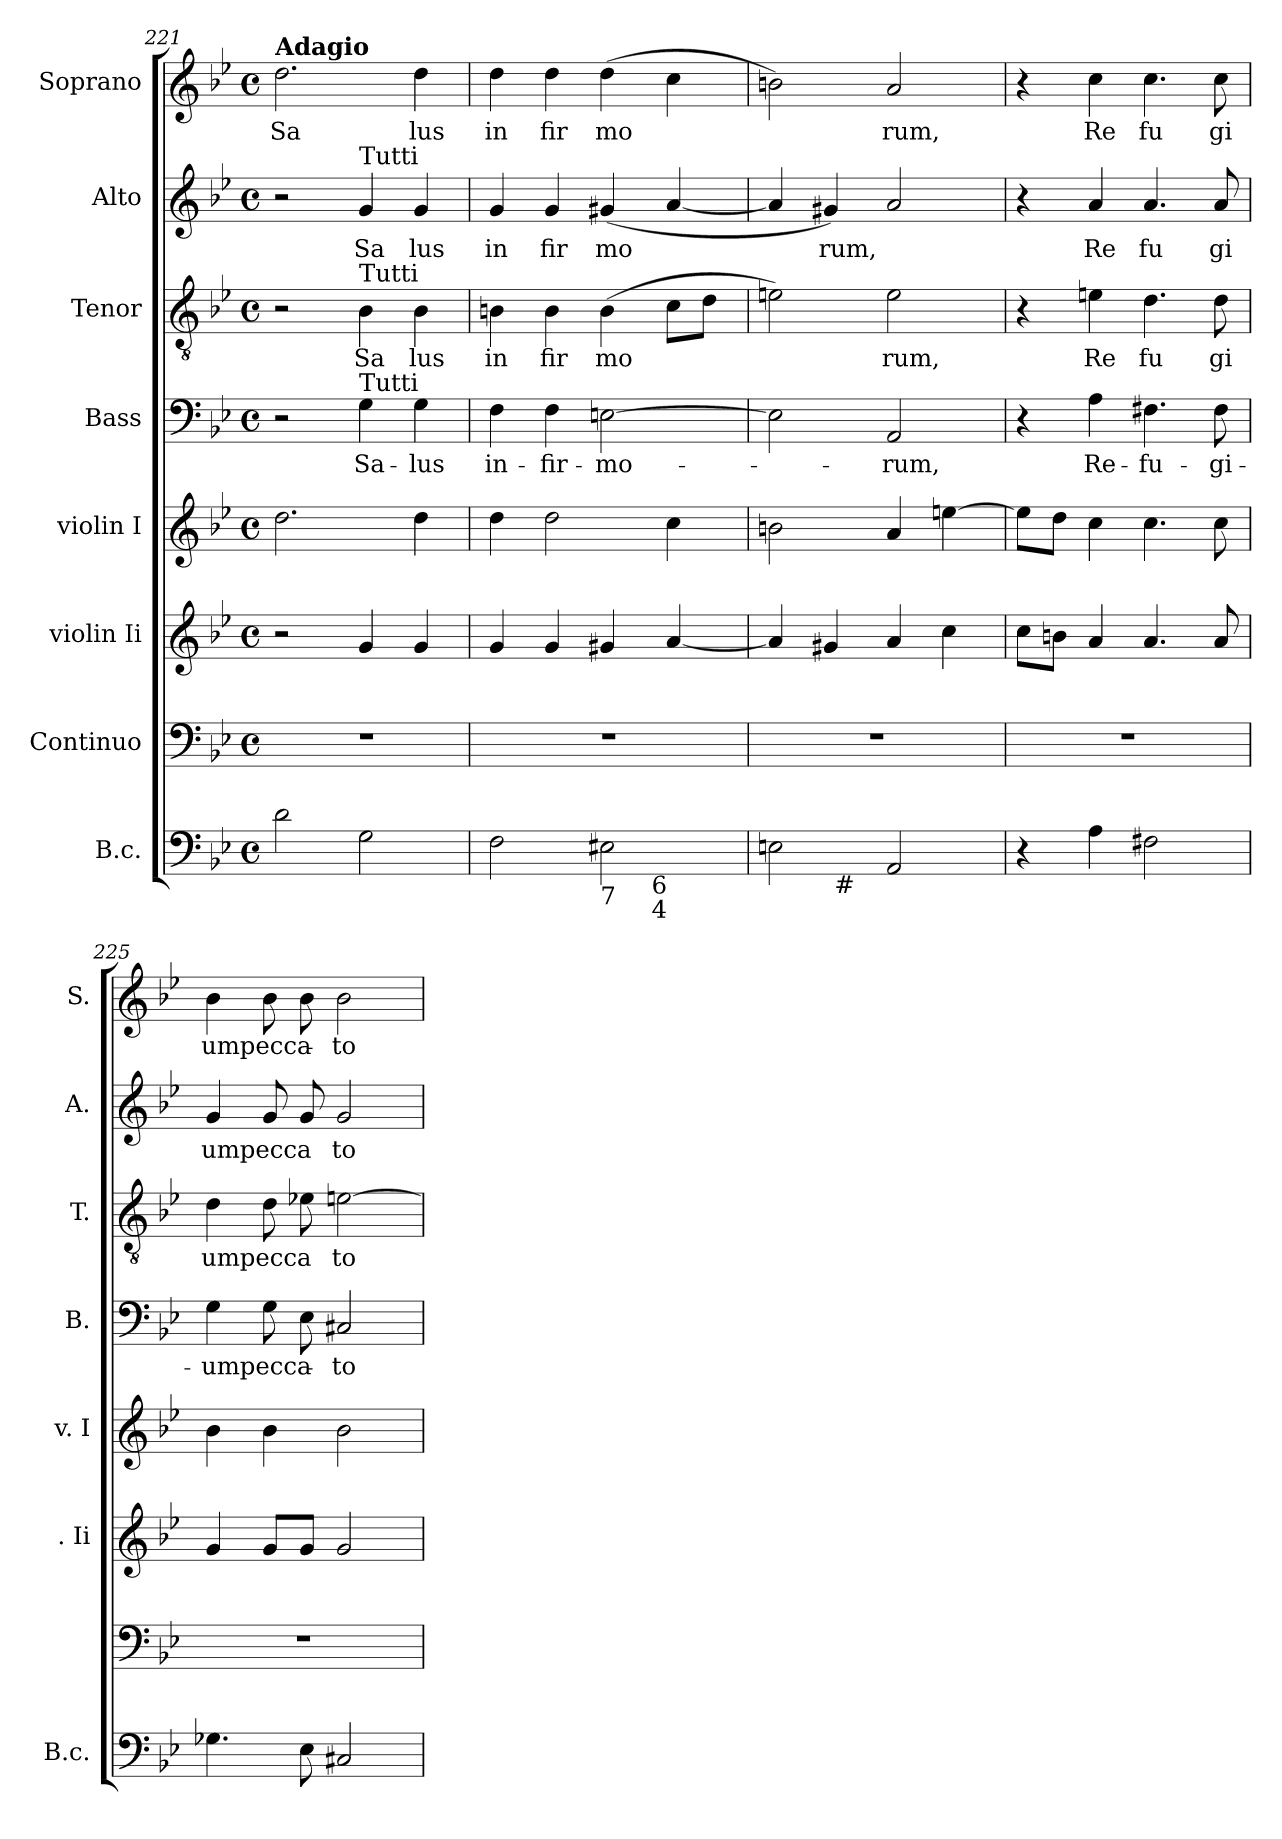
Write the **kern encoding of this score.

**kern	**kern	**kern	**kern	**kern	**text	**kern	**text	**kern	**text	**kern	**text
*part8	*part7	*part6	*part5	*part4	*part4	*part3	*part3	*part2	*part2	*part1	*part1
*staff8	*staff7	*staff6	*staff5	*staff4	*staff4	*staff3	*staff3	*staff2	*staff2	*staff1	*staff1
*I"B.c.	*I"Continuo	*I"violin Ii	*I"violin I	*I"Bass	*	*I"Tenor	*	*I"Alto	*	*I"Soprano	*
*I'B.c.	*	*I'. Ii	*I'v. I	*I'B.	*	*I'T.	*	*I'A.	*	*I'S.	*
*clefF4	*clefF4	*clefG2	*clefG2	*clefF4	*	*clefGv2	*	*clefG2	*	*clefG2	*
*k[b-e-]	*k[b-e-]	*k[b-e-]	*k[b-e-]	*k[b-e-]	*	*k[b-e-]	*	*k[b-e-]	*	*k[b-e-]	*
*B-:	*B-:	*B-:	*B-:	*B-:	*	*B-:	*	*B-:	*	*B-:	*
*M4/4	*M4/4	*M4/4	*M4/4	*M4/4	*	*M4/4	*	*M4/4	*	*M4/4	*
*met(c)	*met(c)	*met(c)	*met(c)	*met(c)	*	*met(c)	*	*met(c)	*	*met(c)	*
=221	=221	=221	=221	=221	=221	=221	=221	=221	=221	=221	=221
!	!	!	!	!	!	!	!	!	!	!LO:TX:a:B:t=Adagio	!
!	!	!	!	!	!	!	!	!	!	!	!LO:LY:b:cj
2d\	1r	2r	2.dd\	2r	.	2r	.	2r	.	2.dd\	Sa
!	!	!	!	!	!	!	!	!LO:TX:a:t=Tutti	!	!	!
!	!	!	!	!	!	!LO:TX:a:t=Tutti	!	!	!	!	!
!	!	!	!	!LO:TX:a:t=Tutti	!	!	!	!	!	!	!
!	!	!	!	!	!LO:LY:b:cj	!	!LO:LY:b:cj	!	!LO:LY:b:cj	!	!
2G\	.	4g/	.	4G\	Sa-	4B-\	Sa	4g/	Sa	.	.
!	!	!	!	!	!LO:LY:b:cj	!	!LO:LY:b:cj	!	!LO:LY:b:cj	!	!LO:LY:b:cj
.	.	4g/	4dd\	4G\	-lus	4B-\	lus	4g/	lus	4dd\	lus
=222	=222	=222	=222	=222	=222	=222	=222	=222	=222	=222	=222
!	!	!	!	!	!LO:LY:b:cj	!	!LO:LY:b:cj	!	!LO:LY:b:cj	!	!LO:LY:b:cj
*^	*	*	*	*	*	*	*	*	*	*	*
2F<\	2ryy	1r	4g/	4dd\	4F\	in-	4Bn\	in	4g/	in	4dd\	in
!	!	!	!	!	!	!LO:LY:b:cj	!	!LO:LY:b:cj	!	!LO:LY:b:cj	!	!LO:LY:b:cj
.	.	.	4g/	2dd\	4F\	-fir-	4B\	fir	4g/	fir	4dd\	fir
!LO:TX:b:t=7	!	!	!	!	!	!	!	!	!	!	!	!
!	!	!	!	!	!	!LO:LY:b	!	!LO:LY:b	!	!LO:LY:b	!	!LO:LY:b
2E#\	8..ryy	.	4g#X/	.	[>2En\	-mo-	(>4B\	mo	(<4g#X/	mo	(>4dd\	mo
!	!LO:TX:b:t=6	!	!	!	!	!	!	!	!	!	!	!
!	!LO:TX:b:t=4	!	!	!	!	!	!	!	!	!	!	!
.	4ryy	.	.	.	.	.	.	.	.	.	.	.
.	.	.	[<4a/	4cc\	.	.	8c\L	.	[<4a/	.	4cc\	.
.	.	.	.	.	.	.	8d\J	.	.	.	.	.
.	32ryy	.	.	.	.	.	.	.	.	.	.	.
=223	=223	=223	=223	=223	=223	=223	=223	=223	=223	=223	=223	=223
2E<\	4ryy	1r	4a/]	2bn\	2E\]	.	2en\)	.	4a/]	.	2bn\)	.
!	!	!	!	!	!	!	!	!	!	!LO:LY:b	!	!
.	64ryy	.	4g#X/	.	.	.	.	.	4g#X/)	rum,	.	.
!	!LO:TX:b:t=#	!	!	!	!	!	!	!	!	!	!	!
.	2ryy	.	.	.	.	.	.	.	.	.	.	.
!	!	!	!	!	!	!LO:LY:b:cj	!	!LO:LY:b:cj	!	!	!	!LO:LY:b:cj
2AA/	.	.	4a/	4a/	2AA/	-rum,	2e\	rum,	2a/	.	2a/	rum,
.	.	.	4cc\	[>4een\	.	.	.	.	.	.	.	.
.	8...ryy	.	.	.	.	.	.	.	.	.	.	.
*v	*v	*	*	*	*	*	*	*	*	*	*	*
=224	=224	=224	=224	=224	=224	=224	=224	=224	=224	=224	=224
4r	1r	8cc\L	8ee\L]	4r	.	4r	.	4r	.	4r	.
.	.	8bn\J	8dd\J	.	.	.	.	.	.	.	.
!	!	!	!	!	!LO:LY:b:cj	!	!LO:LY:b:cj	!	!LO:LY:b:cj	!	!LO:LY:b:cj
4A\	.	4a/	4cc\	4A\	Re-	4en\	Re	4a/	Re	4cc\	Re
!	!	!	!	!	!LO:LY:b:cj	!	!LO:LY:b:cj	!	!LO:LY:b:cj	!	!LO:LY:b:cj
2F#<\	.	4.a/	4.cc\	4.F#X\	-fu-	4.d\	fu	4.a/	fu	4.cc\	fu
!	!	!	!	!	!LO:LY:b:cj	!	!LO:LY:b:cj	!	!LO:LY:b:cj	!	!LO:LY:b:cj
.	.	8a/	8cc\	8F#\	-gi-	8d\	gi	8a/	gi	8cc\	gi
!!LO:LB:g=z
=225	=225	=225	=225	=225	=225	=225	=225	=225	=225	=225	=225
!	!	!	!	!	!LO:LY:b	!	!LO:LY:b	!	!LO:LY:b	!	!LO:LY:b
4.G-\	1r	4g/	4b-\	4G\	-umpecca-	4d\	umpecca	4g/	umpecca	4b-\	umpecca-
.	.	8g/L	4b-\	8G\	.	8d\	.	8g/	.	8b-\	.
8E-\	.	8g/J	.	8E-\	.	8e-X\	.	8g/	.	8b-\	.
!	!	!	!	!	!LO:LY:b:cj	!	!LO:LY:b:cj	!	!LO:LY:b:cj	!	!LO:LY:b:cj
2C#</	.	2g/	2b-\	2C#X/	-to-	[>2en\	to	2g/	to	2b-\	-to-
=	=	=	=	=	=	=	=	=	=	=	=
*-	*-	*-	*-	*-	*-	*-	*-	*-	*-	*-	*-
